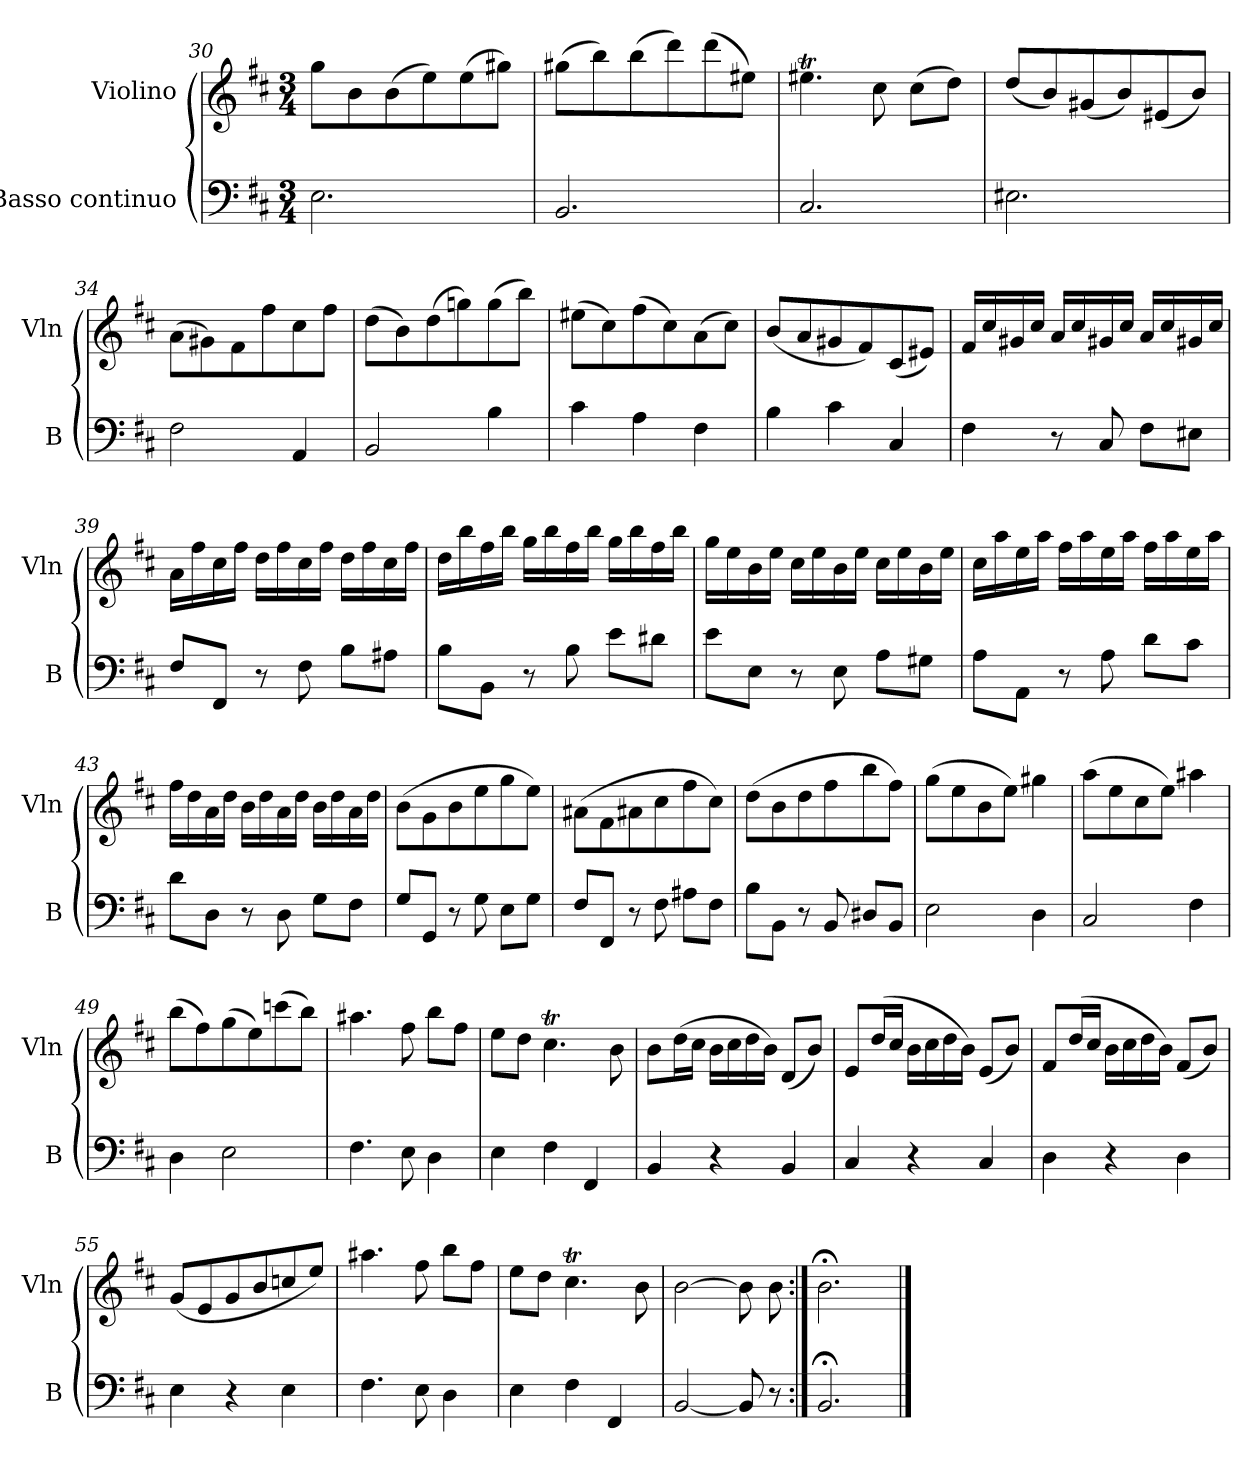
**kern	**kern
*part2	*part1
*staff2	*staff1
*I"Basso continuo	*I"Violino
*I'B	*I'Vln
*clefF4	*clefG2
*k[f#c#]	*k[f#c#]
*b:	*b:
*M3/4	*M3/4
=30	=30
2.E\	8gg\L
.	8b\
.	(8b\
.	8ee\)
.	(8ee\
.	8gg#X\J)
=31	=31
2.BB/	(8gg#X\L
.	8bb\)
.	(8bb\
.	8ddd\)
.	(8ddd\
.	8ee#X\J)
=32	=32
2.C#/	4.ee#Xt\
.	8cc#\
.	(8cc#\L
.	8dd\J)
=33	=33
2.E#X\	(8dd/L
.	8b/)
.	(8g#X/
.	8b/)
.	(8e#X/
.	8b/J)
=34	=34
2F#\	(8a\L
.	8g#X\)
.	8f#\
.	8ff#\
4AA/	8cc#\
.	8ff#\J
=35	=35
2BB/	(8dd\L
.	8b\)
.	(8dd\
.	8ggn\)
4B\	(8gg\
.	8bb\J)
=36	=36
4c#\	(8ee#X\L
.	8cc#\)
4A\	(8ff#\
.	8cc#\)
4F#\	(8a\
.	8cc#\J)
=37	=37
4B\	(8b/L
.	8a/
4c#\	8g#X/
.	8f#/)
4C#/	(8c#/
.	8e#X/J)
=38	=38
4F#\	16f#/LL
.	16cc#/
.	16g#X/
.	16cc#/JJ
8r	16a/LL
.	16cc#/
8C#/	16g#X/
.	16cc#/JJ
8F#\L	16a/LL
.	16cc#/
8E#X\J	16g#X/
.	16cc#/JJ
=39	=39
8F#/L	16a\LL
.	16ff#\
8FF#/J	16cc#\
.	16ff#\JJ
8r	16dd\LL
.	16ff#\
8F#\	16cc#\
.	16ff#\JJ
8B\L	16dd\LL
.	16ff#\
8A#X\J	16cc#\
.	16ff#\JJ
=40	=40
8B\L	16dd\LL
.	16bb\
8BB\J	16ff#\
.	16bb\JJ
8r	16gg\LL
.	16bb\
8B\	16ff#\
.	16bb\JJ
8e\L	16gg\LL
.	16bb\
8d#X\J	16ff#\
.	16bb\JJ
=41	=41
8e\L	16gg\LL
.	16ee\
8E\J	16b\
.	16ee\JJ
8r	16cc#\LL
.	16ee\
8E\	16b\
.	16ee\JJ
8A\L	16cc#\LL
.	16ee\
8G#X\J	16b\
.	16ee\JJ
=42	=42
8A\L	16cc#\LL
.	16aa\
8AA\J	16ee\
.	16aa\JJ
8r	16ff#\LL
.	16aa\
8A\	16ee\
.	16aa\JJ
8d\L	16ff#\LL
.	16aa\
8c#\J	16ee\
.	16aa\JJ
=43	=43
8d\L	16ff#\LL
.	16dd\
8D\J	16a\
.	16dd\JJ
8r	16b\LL
.	16dd\
8D\	16a\
.	16dd\JJ
8G\L	16b\LL
.	16dd\
8F#\J	16a\
.	16dd\JJ
=44	=44
8G/L	(8b\L
8GG/J	8g\
8r	8b\
8G\	8ee\
8E\L	8gg\
8G\J	8ee\J)
=45	=45
8F#/L	(8a#X\L
8FF#/J	8f#\
8r	8a#X\
8F#\	8cc#\
8A#X\L	8ff#\
8F#\J	8cc#\J)
=46	=46
8B\L	(8dd\L
8BB\J	8b\
8r	8dd\
8BB/	8ff#\
8D#X/L	8bb\
8BB/J	8ff#\J)
=47	=47
2E\	(8gg\L
.	8ee\
.	8b\
.	8ee\J)
4D\	4gg#X\
=48	=48
2C#/	(8aa\L
.	8ee\
.	8cc#\
.	8ee\J)
4F#\	4aa#X\
=49	=49
4D\	(8bb\L
.	8ff#\)
2E\	(8gg\
.	8ee\)
.	(8cccn\
.	8bb\J)
=50	=50
4.F#\	4.aa#X\
8E\	8ff#\
4D\	8bb\L
.	8ff#\J
=51	=51
4E\	8ee\L
.	8dd\J
4F#\	4.cc#t\
4FF#/	.
.	8b\
=52	=52
4BB/	8b\L
.	(16dd\L
.	16cc#\JJ
4r	16b\LL
.	16cc#\
.	16dd\
.	16b\JJ)
4BB/	(8d/L
.	8b/J)
=53	=53
4C#/	8e/L
.	(16dd/L
.	16cc#/JJ
4r	16b\LL
.	16cc#\
.	16dd\
.	16b\JJ)
4C#/	(8e/L
.	8b/J)
=54	=54
4D\	8f#/L
.	(16dd/L
.	16cc#/JJ
4r	16b\LL
.	16cc#\
.	16dd\
.	16b\JJ)
4D\	(8f#/L
.	8b/J)
=55	=55
4E\	(8g/L
.	8e/
4r	8g/
.	8b/
4E\	8ccn/
.	8ee/J)
=56	=56
4.F#\	4.aa#X\
8E\	8ff#\
4D\	8bb\L
.	8ff#\J
=57	=57
4E\	8ee\L
.	8dd\J
4F#\	4.cc#t\
4FF#/	.
.	8b\
=58	=58
[2BB/	[2b\
8BB/]	8b\]
8r	8b\
=58:|!	=58:|!
2.BB;</	2.b;<\
==	==
*-	*-
